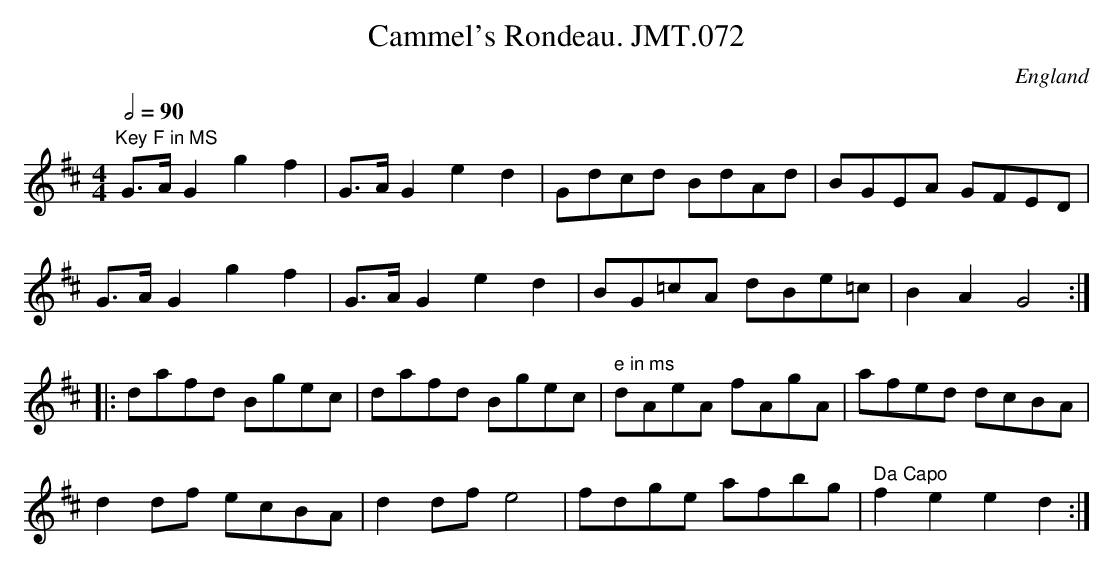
X:1
T:Cammel's Rondeau. JMT.072
M:4/4
L:1/8
Q:1/2=90
O:England
K:D major
"Key F in MS"G>AG2g2f2|G>AG2e2d2|Gdcd BdAd|BGEA GFED|!
G>AG2g2f2|G>AG2e2d2|BG=cA dBe=c|B2A2G4:|!
|:dafd Bgec|dafd Bgec|" e in ms"dAeA fAgA|afed dcBA|!
d2df ecBA|d2dfe4|fdge afbg|" Da Capo"f2e2e2d2:|
